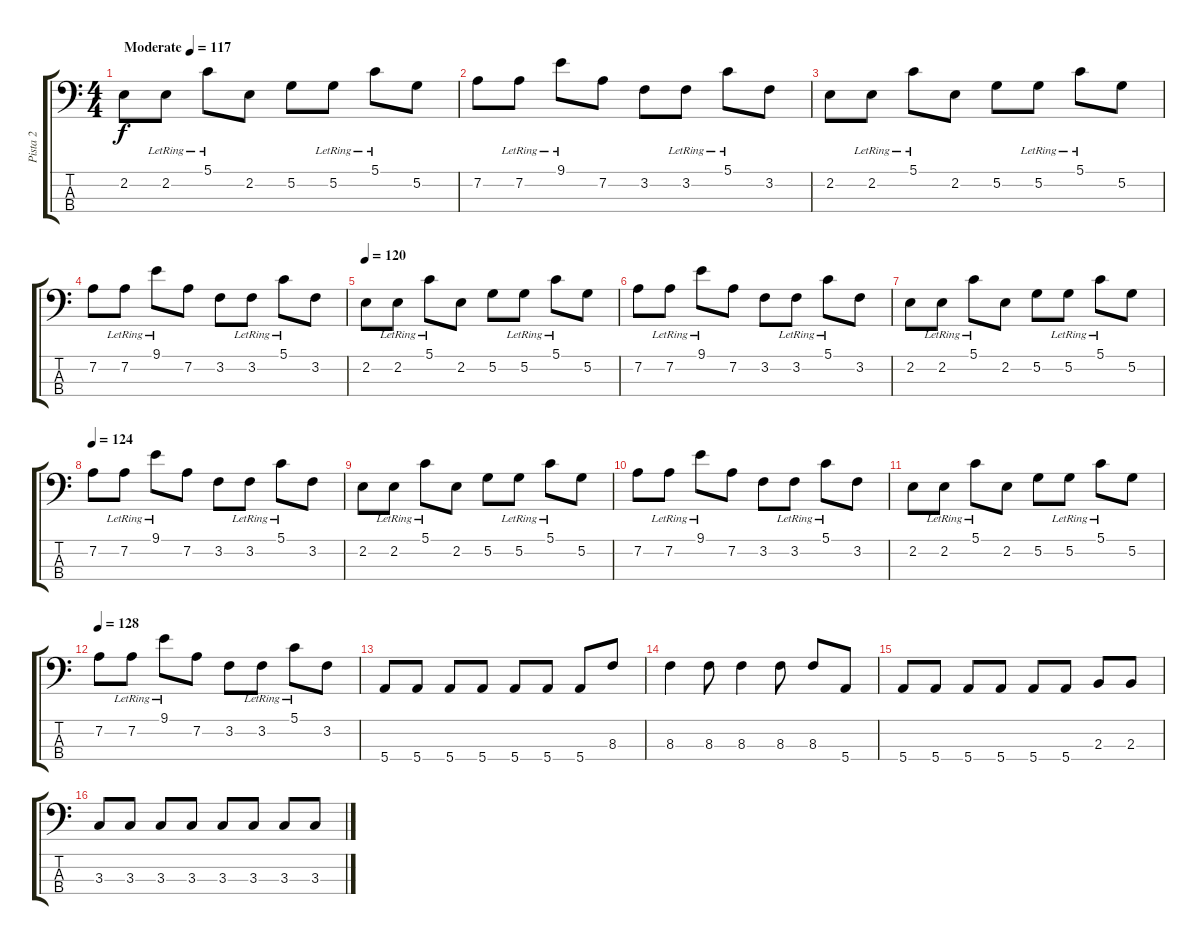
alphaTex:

\track ("Pista 2" "Pista 2") {instrument electricbasspick}
\staff {score tabs}
\tuning (G2 D2 A1 E1) {hide}
\ts (4 4)
\tempo (117 "Moderate")
\clef f4
\ks c
2.2.8{dy f instrument electricbasspick} 2.2{lr}.8 5.1{lr}.8 2.2.8 5.2.8 5.2{lr}.8 5.1{lr}.8 5.2.8 |
7.2.8 7.2{lr}.8 9.1{lr}.8 7.2.8 3.2.8 3.2{lr}.8 5.1{lr}.8 3.2.8 |
2.2.8 2.2{lr}.8 5.1{lr}.8 2.2.8 5.2.8 5.2{lr}.8 5.1{lr}.8 5.2.8 |
7.2.8 7.2{lr}.8 9.1{lr}.8 7.2.8 3.2.8 3.2{lr}.8 5.1{lr}.8 3.2.8 |
\tempo 120
2.2.8 2.2{lr}.8 5.1{lr}.8 2.2.8 5.2.8 5.2{lr}.8 5.1{lr}.8 5.2.8 |
7.2.8 7.2{lr}.8 9.1{lr}.8 7.2.8 3.2.8 3.2{lr}.8 5.1{lr}.8 3.2.8 |
2.2.8 2.2{lr}.8 5.1{lr}.8 2.2.8 5.2.8 5.2{lr}.8 5.1{lr}.8 5.2.8 |
\tempo 124
7.2.8 7.2{lr}.8 9.1{lr}.8 7.2.8 3.2.8 3.2{lr}.8 5.1{lr}.8 3.2.8 |
2.2.8 2.2{lr}.8 5.1{lr}.8 2.2.8 5.2.8 5.2{lr}.8 5.1{lr}.8 5.2.8 |
7.2.8 7.2{lr}.8 9.1{lr}.8 7.2.8 3.2.8 3.2{lr}.8 5.1{lr}.8 3.2.8 |
2.2.8 2.2{lr}.8 5.1{lr}.8 2.2.8 5.2.8 5.2{lr}.8 5.1{lr}.8 5.2.8 |
\tempo 128
7.2.8 7.2{lr}.8 9.1{lr}.8 7.2.8 3.2.8 3.2{lr}.8 5.1{lr}.8 3.2.8 |
5.4.8 5.4.8 5.4.8 5.4.8 5.4.8 5.4.8 5.4.8 8.3.8 |
8.3.4 8.3.8 8.3.4 8.3.8 8.3.8 5.4.8 |
5.4.8 5.4.8 5.4.8 5.4.8 5.4.8 5.4.8 2.3.8 2.3.8 |
3.3.8 3.3.8 3.3.8 3.3.8 3.3.8 3.3.8 3.3.8 3.3.8
